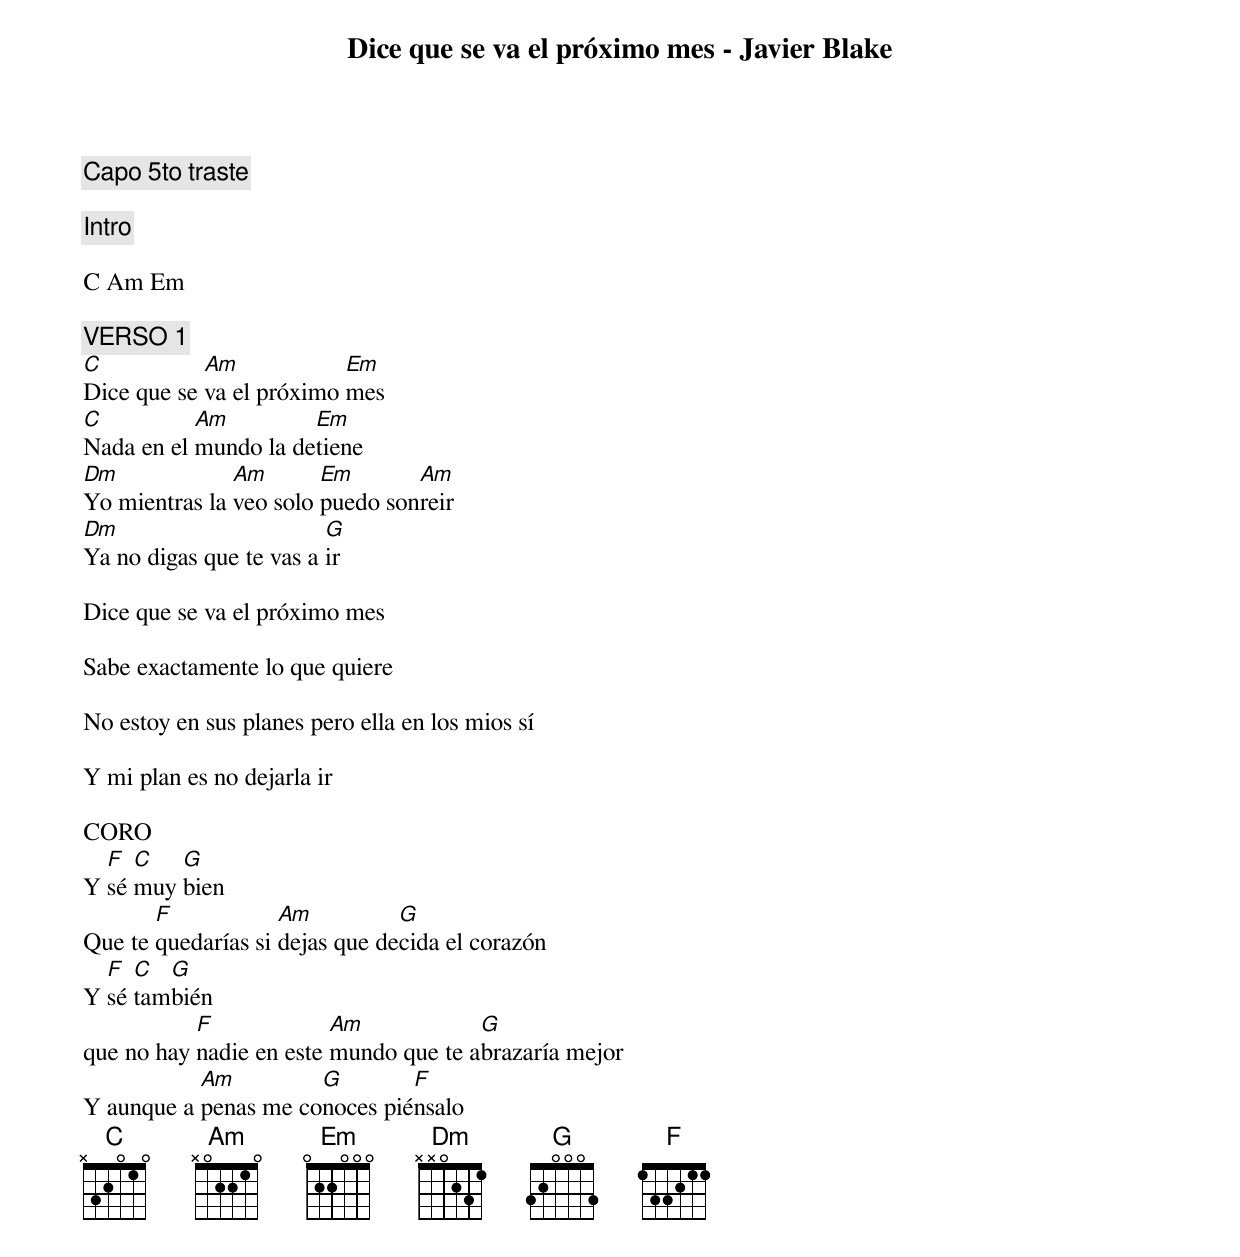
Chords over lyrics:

Dice que se va el próximo mes - Javier Blake

Capo 5to traste

Intro

C Am Em

VERSO 1
C           Am            Em
Dice que se va el próximo mes
C          Am         Em
Nada en el mundo la detiene
Dm             Am       Em       Am
Yo mientras la veo solo puedo sonreir
Dm                       G
Ya no digas que te vas a ir

Dice que se va el próximo mes

Sabe exactamente lo que quiere

No estoy en sus planes pero ella en los mios sí

Y mi plan es no dejarla ir

CORO
  F  C   G
Y sé muy bien
       F            Am          G
Que te quedarías si dejas que decida el corazón
  F  C  G
Y sé también
           F             Am            G
que no hay nadie en este mundo que te abrazaría mejor
           Am         G        F
Y aunque a penas me conoces piénsalo
